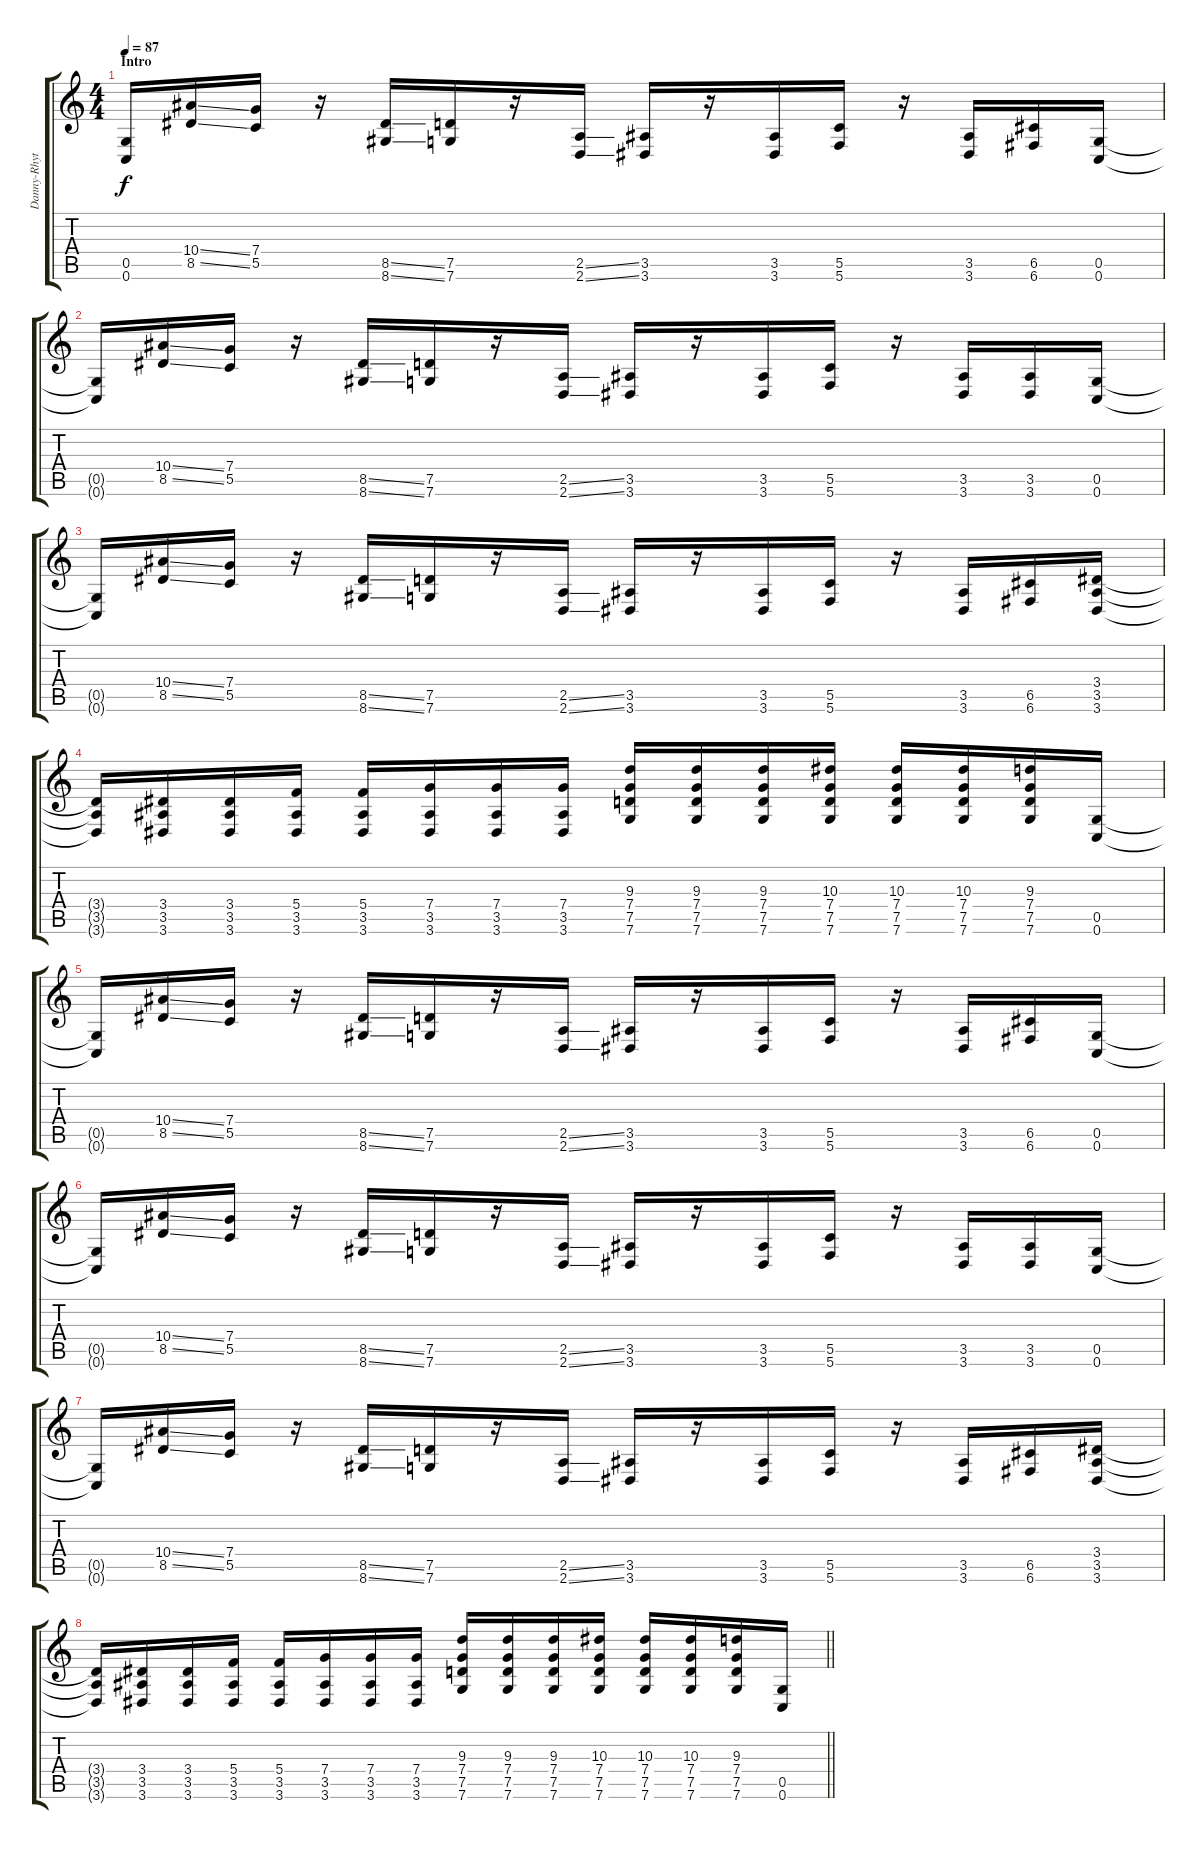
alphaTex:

\track ("Danny-Rhythm" "Danny-Rhyt") {instrument distortionguitar}
\staff {score tabs}
\tuning (D4 A3 F3 C3 G2 C2) {hide}
\ts (4 4)
\section ("" "Intro")
\tempo 87
\clef g2
\ks c
(0.5 0.6).16{dy f instrument distortionguitar} (10.4{ss} 8.5{ss}).16 (7.4 5.5).16 r.16 (8.5{ss} 8.6{ss}).16 (7.5 7.6).16 r.16 (2.5{ss} 2.6{ss}).16 (3.5 3.6).16 r.16 (3.5 3.6).16 (5.5 5.6).16 r.16 (3.5 3.6).16 (6.5 6.6).16 (0.5 0.6).16 |
(0.5{t} 0.6{t}).16 (10.4{ss} 8.5{ss}).16 (7.4 5.5).16 r.16 (8.5{ss} 8.6{ss}).16 (7.5 7.6).16{txt ""} r.16 (2.5{ss} 2.6{ss}).16 (3.5 3.6).16 r.16 (3.5 3.6).16 (5.5 5.6).16 r.16 (3.5 3.6).16 (3.5 3.6).16 (0.5 0.6).16 |
(0.5{t} 0.6{t}).16 (10.4{ss} 8.5{ss}).16 (7.4 5.5).16 r.16 (8.5{ss} 8.6{ss}).16 (7.5 7.6).16 r.16 (2.5{ss} 2.6{ss}).16 (3.5 3.6).16 r.16 (3.5 3.6).16 (5.5 5.6).16 r.16 (3.5 3.6).16 (6.5 6.6).16 (3.4 3.5 3.6).16 |
(3.4{t} 3.5{t} 3.6{t}).16 (3.4 3.5 3.6).16 (3.4 3.5 3.6).16 (5.4 3.5 3.6).16 (5.4 3.5 3.6).16 (7.4 3.5 3.6).16 (7.4 3.5 3.6).16 (7.4 3.5 3.6).16 (9.3 7.4 7.5 7.6).16 (9.3 7.4 7.5 7.6).16 (9.3 7.4 7.5 7.6).16 (10.3 7.4 7.5 7.6).16 (10.3 7.4 7.5 7.6).16 (10.3 7.4 7.5 7.6).16 (9.3 7.4 7.5 7.6).16 (0.5 0.6).16 |
(0.5{t} 0.6{t}).16 (10.4{ss} 8.5{ss}).16 (7.4 5.5).16 r.16 (8.5{ss} 8.6{ss}).16 (7.5 7.6).16 r.16 (2.5{ss} 2.6{ss}).16 (3.5 3.6).16 r.16 (3.5 3.6).16 (5.5 5.6).16 r.16 (3.5 3.6).16 (6.5 6.6).16 (0.5 0.6).16 |
(0.5{t} 0.6{t}).16 (10.4{ss} 8.5{ss}).16 (7.4 5.5).16 r.16 (8.5{ss} 8.6{ss}).16 (7.5 7.6).16 r.16 (2.5{ss} 2.6{ss}).16 (3.5 3.6).16 r.16 (3.5 3.6).16 (5.5 5.6).16 r.16 (3.5 3.6).16 (3.5 3.6).16 (0.5 0.6).16 |
(0.5{t} 0.6{t}).16 (10.4{ss} 8.5{ss}).16 (7.4 5.5).16 r.16 (8.5{ss} 8.6{ss}).16 (7.5 7.6).16 r.16 (2.5{ss} 2.6{ss}).16 (3.5 3.6).16 r.16 (3.5 3.6).16 (5.5 5.6).16 r.16 (3.5 3.6).16 (6.5 6.6).16 (3.4 3.5 3.6).16 |
\barLineRight lightlight
(3.4{t} 3.5{t} 3.6{t}).16 (3.4 3.5 3.6).16 (3.4 3.5 3.6).16 (5.4 3.5 3.6).16 (5.4 3.5 3.6).16 (7.4 3.5 3.6).16 (7.4 3.5 3.6).16 (7.4 3.5 3.6).16 (9.3 7.4 7.5 7.6).16 (9.3 7.4 7.5 7.6).16 (9.3 7.4 7.5 7.6).16 (10.3 7.4 7.5 7.6).16 (10.3 7.4 7.5 7.6).16 (10.3 7.4 7.5 7.6).16 (9.3 7.4 7.5 7.6).16 (0.5 0.6).16
